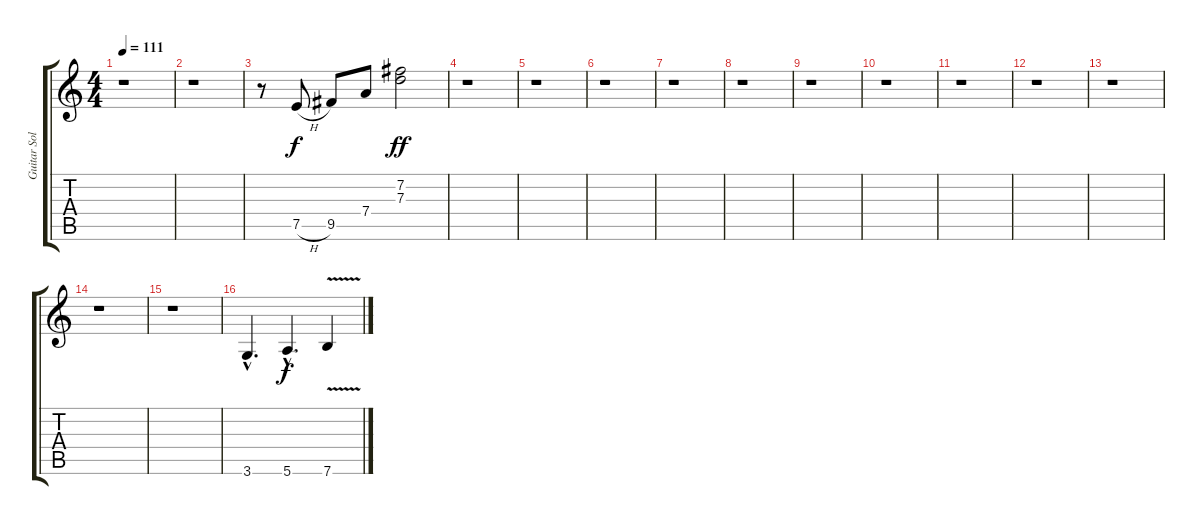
\track ("Guitar Solo" "Guitar Sol") {instrument overdrivenguitar}
\staff {score tabs}
\tuning (E4 B3 G3 D3 A2 E2) {hide}
\ts (4 4)
\tempo 111
\clef g2
\ks c
r.1{dy f} |
r.1 |
r.8 7.5{h}.8 9.5.8 7.4.8 (7.2 7.3).2{dy ff} |
r.1 |
r.1 |
r.1 |
r.1 |
r.1 |
r.1 |
r.1 |
r.1 |
r.1 |
r.1 |
r.1 |
r.1 |
3.6{hac}.4{d} 5.6{hac}.4{d dy f} 7.6{v}.4
